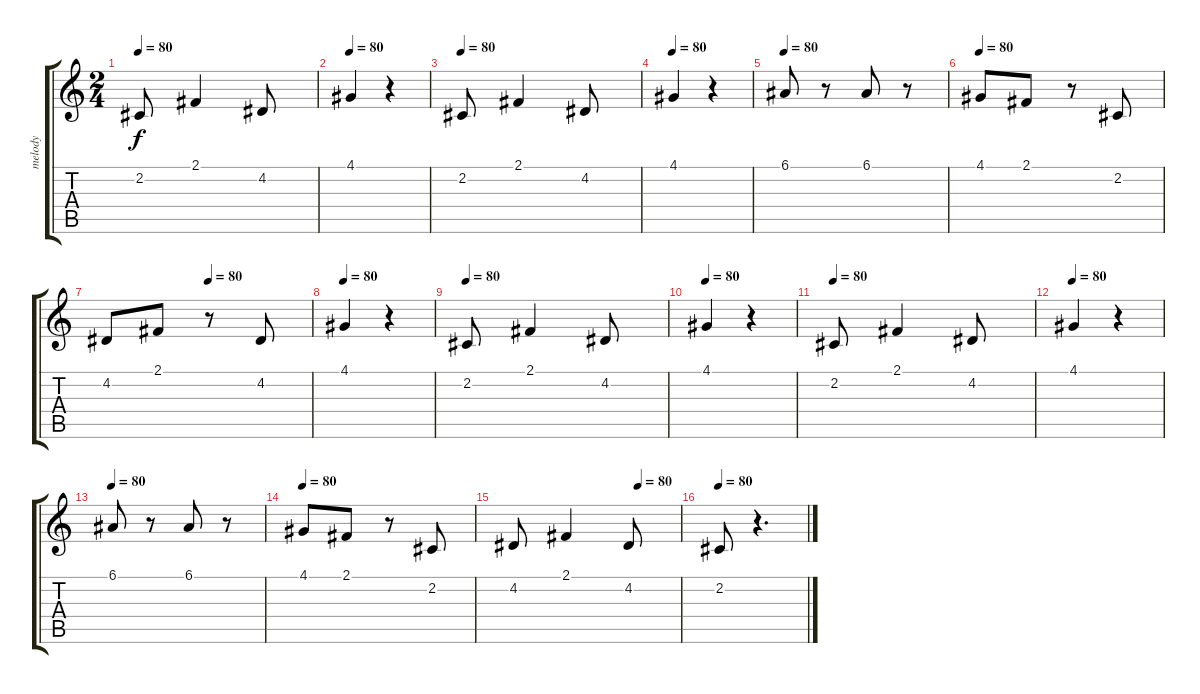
\track ("melody" "melody") {instrument dulcimer}
\staff {score tabs}
\tuning (E4 B3 G3 D3 A2 E2) {hide}
\ts (2 4)
\tempo 80
\clef g2
\ks c
2.2.8{dy f instrument dulcimer} 2.1.4 4.2.8 |
\tempo 80
4.1.4 r.4 |
\tempo 80
2.2.8 2.1.4 4.2.8 |
\tempo 80
4.1.4 r.4 |
\tempo 80
6.1.8 r.8 6.1.8 r.8 |
\tempo 80
4.1.8 2.1.8 r.8 2.2.8 |
\tempo (80 0.5)
4.2.8 2.1.8 r.8 4.2.8 |
\tempo 80
4.1.4 r.4 |
\tempo 80
2.2.8 2.1.4 4.2.8 |
\tempo 80
4.1.4 r.4 |
\tempo 80
2.2.8 2.1.4 4.2.8 |
\tempo 80
4.1.4 r.4 |
\tempo 80
6.1.8 r.8 6.1.8 r.8 |
\tempo 80
4.1.8 2.1.8 r.8 2.2.8 |
\tempo (80 0.75)
4.2.8 2.1.4 4.2.8 |
\tempo 80
2.2.8 r.4{d}
